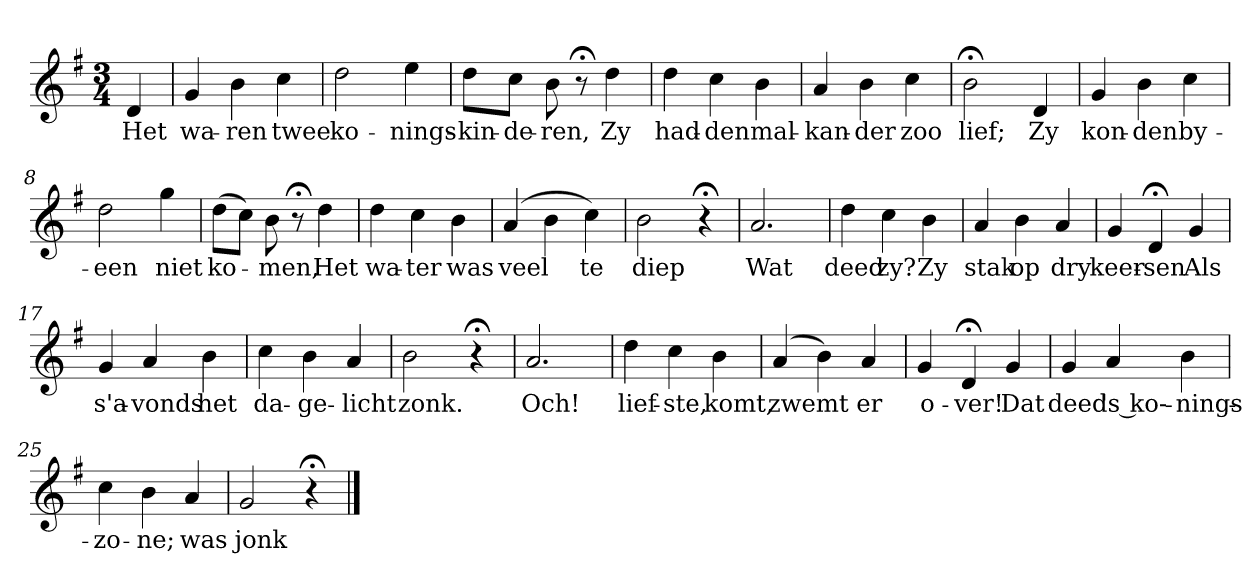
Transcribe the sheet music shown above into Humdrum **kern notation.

**kern	**text
*part1	*part1
*staff1	*staff1
*k[f#]	*
*G:	*
*M3/4	*
*MM120	*
=	=
4d	Het
=1	=1
4g	wa-
4b	-ren
4cc	twee
=2	=2
2dd	ko-
4ee	-nings-
=3	=3
8ddL	-kin-
8ccJ	-de-
8b	-ren,
8r;<	.
4dd	Zy
=4	=4
4dd	had-
4cc	-den
4b	mal-
=5	=5
4a	-kan-
4b	-der
4cc	zoo
=6	=6
2b;<	lief;
4d	Zy
=7	=7
4g	kon-
4b	-den
4cc	by-
=8	=8
2dd	-een
4gg	niet
=9	=9
(8ddL	ko-
8ccJ)	.
8b	-men,
8r;<	.
4dd	Het
=10	=10
4dd	wa-
4cc	-ter
4b	was
=11	=11
(4a	veel
4b	.
4cc)	te
=12	=12
2b	diep
4r;<	.
=13	=13
2.a	Wat
=14	=14
4dd	deed
4cc	zy?
4b	Zy
=15	=15
4a	stak
4b	op
4a	dry
=16	=16
4g	keer-
4d;<	-sen
4g	Als
=17	=17
4g	s'a-
4a	-vonds
4b	het
=18	=18
4cc	da-
4b	-ge-
4a	-licht
=19	=19
2b	zonk.
4r;<	.
=20	=20
2.a	Och!
=21	=21
4dd	lief-
4cc	-ste,
4b	komt,
=22	=22
(4a	zwemt
4b)	.
4a	er
=23	=23
4g	o-
4d;<	-ver!
4g	Dat
=24	=24
4g	deed
4a	's ko---
4b	-nings-
=25	=25
4cc	-zo-
4b	-ne;
4a	was
=26	=26
2g	jonk
4r;<	.
==	==
*-	*-
